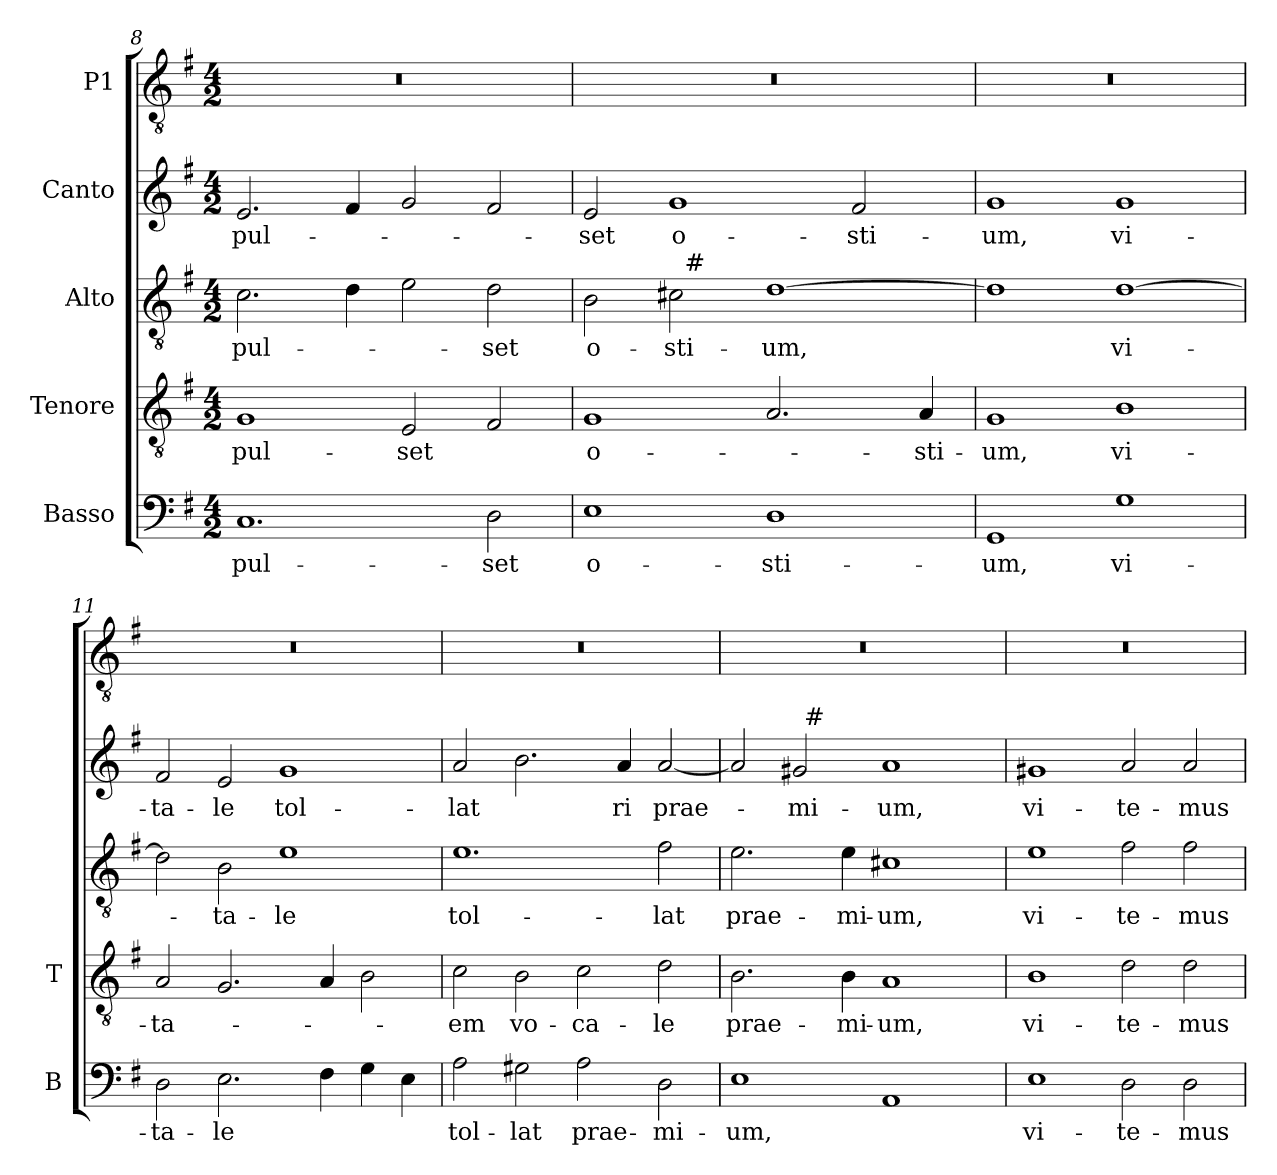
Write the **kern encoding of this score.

**kern	**text	**kern	**text	**kern	**text	**kern	**text	**kern
*part5	*part5	*part4	*part4	*part3	*part3	*part2	*part2	*part1
*staff5	*staff5	*staff4	*staff4	*staff3	*staff3	*staff2	*staff2	*staff1
*I"Basso	*	*I"Tenore	*	*I"Alto	*	*I"Canto	*	*I"P1
*I'B	*	*I'T	*	*	*	*	*	*
*clefF4	*	*clefGv2	*	*clefGv2	*	*clefG2	*	*clefGv2
*	*	*ITrd7c12	*	*ITrd7c12	*	*	*	*ITrd7c12
*k[f#]	*	*k[f#]	*	*k[f#]	*	*k[f#]	*	*k[f#]
*G:	*	*G:	*	*G:	*	*G:	*	*G:
*M4/2	*	*M4/2	*	*M4/2	*	*M4/2	*	*M4/2
=8	=8	=8	=8	=8	=8	=8	=8	=8
!	!LO:LY:b	!	!LO:LY:b	!	!LO:LY:b	!	!LO:LY:b	!LO:N:vis=1
1.C	-pul-	1GG	-pul-	2.C\	-pul-	2.e/	-pul-	0r
.	.	.	.	4D\	.	4f#/	.	.
!	!	!	!LO:LY:b	!	!	!	!	!
.	.	2EE/	set	2E\	.	2g/	.	.
!	!LO:LY:b	!	!	!	!LO:LY:b	!	!	!
2D\	set	2FF#/	.	2D\	set	2f#/	.	.
=9	=9	=9	=9	=9	=9	=9	=9	=9
!	!LO:LY:b	!	!LO:LY:b	!	!LO:LY:b	!	!LO:LY:b	!LO:N:vis=1
*	*	*	*	*^	*	*	*	*
1E	-o-	1GG	-o-	2BB\	2ryy	-o-	2e/	set	0r
!	!	!	!	!	!	!LO:LY:b	!	!LO:LY:b	!
.	.	.	.	2C#\	32ryy	-sti-	1g	-o-	.
!	!	!	!	!	!LO:TX:a:t=#	!	!	!	!
.	.	.	.	.	1ryy	.	.	.	.
!	!LO:LY:b	!	!	!	!	!LO:LY:b	!	!	!
1D	-sti-	2.AA/	.	[>1D	.	um,	.	.	.
!	!	!	!	!	!	!	!	!LO:LY:b	!
.	.	.	.	.	.	.	2f#/	-sti-	.
.	.	.	.	.	4...ryy	.	.	.	.
!	!	!	!LO:LY:b	!	!	!	!	!	!
.	.	4AA/	-sti-	.	.	.	.	.	.
=10	=10	=10	=10	=10	=10	=10	=10	=10	=10
!	!LO:LY:b	!	!LO:LY:b	!	!	!	!	!LO:LY:b	!LO:N:vis=1
*	*	*	*	*v	*v	*	*	*	*
1GG	um,	1GG	um,	1D]	.	1g	um,	0r
!	!LO:LY:b	!	!LO:LY:b	!	!LO:LY:b	!	!LO:LY:b	!
1G	-vi-	1BB	-vi-	[>1D	-vi-	1g	-vi-	.
=11	=11	=11	=11	=11	=11	=11	=11	=11
!	!LO:LY:b	!	!LO:LY:b	!	!	!	!LO:LY:b	!LO:N:vis=1
2D\	ta-	2AA/	-ta-	2D\]	.	2f#/	ta-	0r
!	!LO:LY:b	!	!	!	!LO:LY:b	!	!LO:LY:b	!
2.E\	-le	2.GG/	.	2BB\	ta-	2e/	-le	.
!	!	!	!	!	!LO:LY:b	!	!LO:LY:b	!
.	.	.	.	1E	-le	1g	-tol-	.
4F#\	.	4AA/	.	.	.	.	.	.
4G\	.	2BB\	.	.	.	.	.	.
4E\	.	.	.	.	.	.	.	.
!!LO:PB:g=z
=12	=12	=12	=12	=12	=12	=12	=12	=12
!	!LO:LY:b	!	!LO:LY:b	!	!LO:LY:b	!	!LO:LY:b	!LO:N:vis=1
2A\	-tol-	2C\	-em	1.E	-tol-	2a/	-lat	0r
!	!LO:LY:b	!	!LO:LY:b	!	!	!	!	!
2G#X\	lat	2BB\	vo-	.	.	2.b\	.	.
!	!LO:LY:b	!	!LO:LY:b	!	!	!	!	!
2A\	-prae-	2C\	-ca-	.	.	.	.	.
!	!	!	!	!	!	!	!LO:LY:b	!
.	.	.	.	.	.	4a/	ri	.
!	!LO:LY:b	!	!LO:LY:b	!	!LO:LY:b	!	!LO:LY:b	!
2D\	-mi-	2D\	le	2F#\	lat	[<2a/	-prae-	.
=13	=13	=13	=13	=13	=13	=13	=13	=13
!	!LO:LY:b	!	!LO:LY:b	!	!LO:LY:b	!	!	!LO:N:vis=1
*	*	*	*	*	*	*^	*	*
1E	um,	2.BB\	-prae-	2.E\	-prae-	2a/]	2ryy	.	0r
!	!	!	!	!	!	!	!	!LO:LY:b	!
.	.	.	.	.	.	2g#/	32ryy	-mi-	.
!	!	!	!	!	!	!	!LO:TX:a:t=#	!	!
.	.	.	.	.	.	.	1ryy	.	.
!	!	!	!LO:LY:b	!	!LO:LY:b	!	!	!	!
.	.	4BB\	-mi-	4E\	-mi-	.	.	.	.
!	!	!	!LO:LY:b	!	!LO:LY:b	!	!	!LO:LY:b	!
1AA	.	1AA	um,	1C#X	um,	1a	.	um,	.
.	.	.	.	.	.	.	4...ryy	.	.
=14	=14	=14	=14	=14	=14	=14	=14	=14	=14
!	!LO:LY:b	!	!LO:LY:b	!	!LO:LY:b	!	!	!LO:LY:b	!LO:N:vis=1
*	*	*	*	*	*	*v	*v	*	*
1E	-vi-	1BB	-vi-	1E	-vi-	1g#X	-vi-	0r
!	!LO:LY:b	!	!LO:LY:b	!	!LO:LY:b	!	!LO:LY:b	!
2D\	-te-	2D\	-te-	2F#\	-te-	2a/	-te-	.
!	!LO:LY:b	!	!LO:LY:b	!	!LO:LY:b	!	!LO:LY:b	!
2D\	-mus	2D\	-mus	2F#\	-mus	2a/	-mus	.
=	=	=	=	=	=	=	=	=
*-	*-	*-	*-	*-	*-	*-	*-	*-
